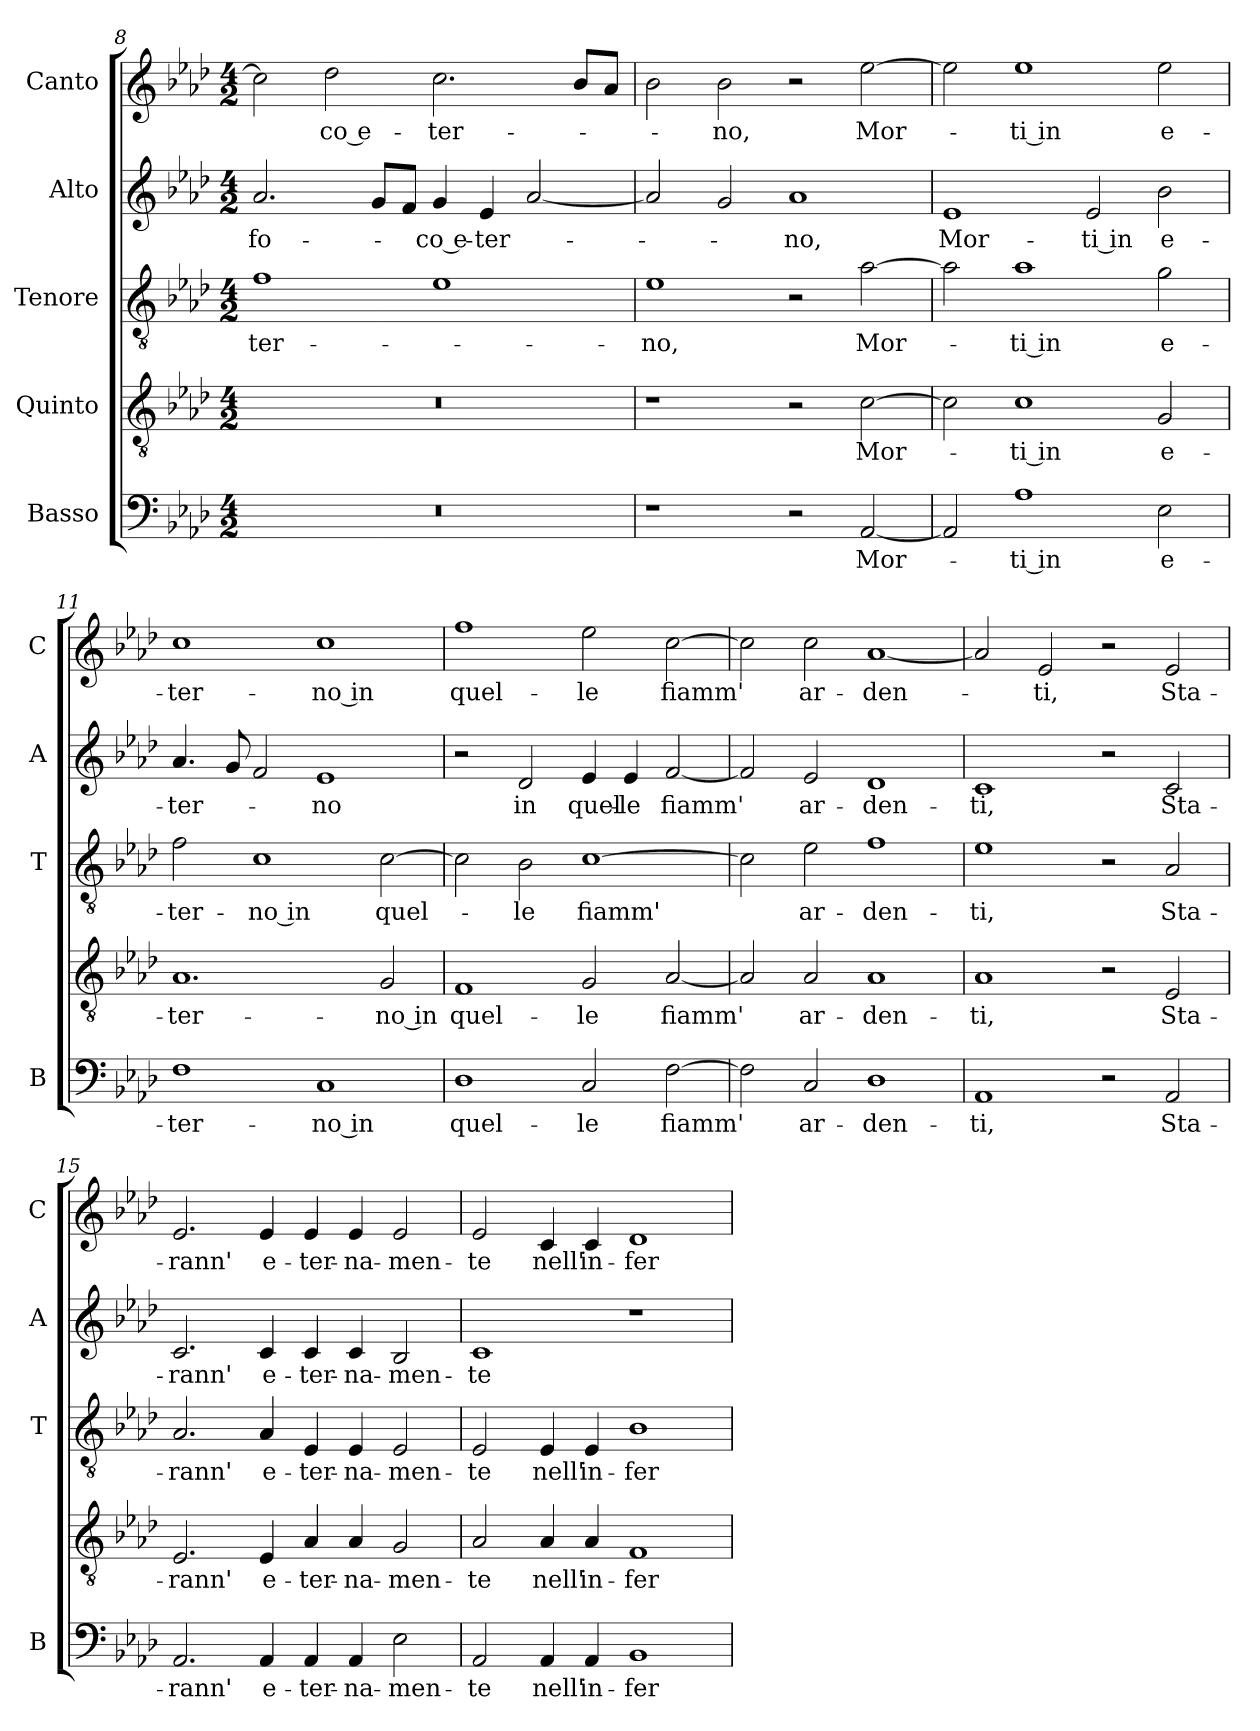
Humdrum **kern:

**kern	**text	**kern	**text	**kern	**text	**kern	**text	**kern	**text
*part5	*part5	*part4	*part4	*part3	*part3	*part2	*part2	*part1	*part1
*staff5	*staff5	*staff4	*staff4	*staff3	*staff3	*staff2	*staff2	*staff1	*staff1
*I"Basso	*	*I"Quinto	*	*I"Tenore	*	*I"Alto	*	*I"Canto	*
*I'B	*	*	*	*I'T	*	*I'A	*	*I'C	*
*clefF4	*	*clefGv2	*	*clefGv2	*	*clefG2	*	*clefG2	*
*k[b-e-a-d-]	*	*k[b-e-a-d-]	*	*k[b-e-a-d-]	*	*k[b-e-a-d-]	*	*k[b-e-a-d-]	*
*A-:	*	*A-:	*	*A-:	*	*A-:	*	*A-:	*
*M4/2	*	*M4/2	*	*M4/2	*	*M4/2	*	*M4/2	*
=8	=8	=8	=8	=8	=8	=8	=8	=8	=8
!	!	!	!	!	!LO:LY:b	!	!LO:LY:b	!	!
0r	.	0r	.	1f	-ter-	2.a-/	fo-	2cc\]	.
!	!	!	!	!	!	!	!	!	!LO:LY:b
.	.	.	.	.	.	.	.	2dd-\	-co e-
.	.	.	.	.	.	8g/L	.	.	.
.	.	.	.	.	.	8f/J	.	.	.
!	!	!	!	!	!	!	!LO:LY:b	!	!LO:LY:b
.	.	.	.	1e-	.	4g/	-co e-	2.cc\	-ter-
!	!	!	!	!	!	!	!LO:LY:b	!	!
.	.	.	.	.	.	4e-/	-ter-	.	.
.	.	.	.	.	.	[2a-/	.	.	.
.	.	.	.	.	.	.	.	8b-/L	.
.	.	.	.	.	.	.	.	8a-/J	.
!!LO:PB:g=z
=9	=9	=9	=9	=9	=9	=9	=9	=9	=9
!	!	!	!	!	!LO:LY:b	!	!	!	!
1r	.	1r	.	1e-	-no,	2a-/]	.	2b-\	.
!	!	!	!	!	!	!	!	!	!LO:LY:b
.	.	.	.	.	.	2g/	.	2b-\	-no,
!	!	!	!	!	!	!	!LO:LY:b	!	!
2r	.	2r	.	2r	.	1a-	-no,	2r	.
!	!LO:LY:b	!	!LO:LY:b	!	!LO:LY:b	!	!	!	!LO:LY:b
[2AA-/	Mor-	[2c\	Mor-	[2a-\	Mor-	.	.	[2ee-\	Mor-
=10	=10	=10	=10	=10	=10	=10	=10	=10	=10
!	!	!	!	!	!	!	!LO:LY:b	!	!
2AA-/]	.	2c\]	.	2a-\]	.	1e-	Mor-	2ee-\]	.
!	!LO:LY:b	!	!LO:LY:b	!	!LO:LY:b	!	!	!	!LO:LY:b
1A-	-ti in	1c	-ti in	1a-	-ti in	.	.	1ee-	-ti in
!	!	!	!	!	!	!	!LO:LY:b	!	!
.	.	.	.	.	.	2e-/	-ti in	.	.
!	!LO:LY:b	!	!LO:LY:b	!	!LO:LY:b	!	!LO:LY:b	!	!LO:LY:b
2E-\	e-	2G/	e-	2g\	e-	2b-\	e-	2ee-\	e-
=11	=11	=11	=11	=11	=11	=11	=11	=11	=11
!	!LO:LY:b	!	!LO:LY:b	!	!LO:LY:b	!	!LO:LY:b	!	!LO:LY:b
1F	-ter-	1.A-	-ter-	2f\	-ter-	4.a-/	-ter-	1cc	-ter-
.	.	.	.	.	.	8g/	.	.	.
!	!	!	!	!	!LO:LY:b	!	!	!	!
.	.	.	.	1c	-no in	2f/	.	.	.
!	!LO:LY:b	!	!	!	!	!	!LO:LY:b	!	!LO:LY:b
1C	-no in	.	.	.	.	1e-	-no	1cc	-no in
!	!	!	!LO:LY:b	!	!LO:LY:b	!	!	!	!
.	.	2G/	-no in	[2c\	quel-	.	.	.	.
=12	=12	=12	=12	=12	=12	=12	=12	=12	=12
!	!LO:LY:b	!	!LO:LY:b	!	!	!	!	!	!LO:LY:b
1D-	quel-	1F	quel-	2c\]	.	2r	.	1ff	quel-
!	!	!	!	!	!LO:LY:b	!	!LO:LY:b	!	!
.	.	.	.	2B-\	-le	2d-/	in	.	.
!	!LO:LY:b	!	!LO:LY:b	!	!LO:LY:b	!	!LO:LY:b	!	!LO:LY:b
2C/	-le	2G/	-le	[1c	fiamm'	4e-/	quel-	2ee-\	-le
!	!	!	!	!	!	!	!LO:LY:b	!	!
.	.	.	.	.	.	4e-/	-le	.	.
!	!LO:LY:b	!	!LO:LY:b	!	!	!	!LO:LY:b	!	!LO:LY:b
[2F\	fiamm'	[2A-/	fiamm'	.	.	[2f/	fiamm'	[2cc\	fiamm'
=13	=13	=13	=13	=13	=13	=13	=13	=13	=13
2F\]	.	2A-/]	.	2c\]	.	2f/]	.	2cc\]	.
!	!LO:LY:b	!	!LO:LY:b	!	!LO:LY:b	!	!LO:LY:b	!	!LO:LY:b
2C/	ar-	2A-/	ar-	2e-\	ar-	2e-/	ar-	2cc\	ar-
!	!LO:LY:b	!	!LO:LY:b	!	!LO:LY:b	!	!LO:LY:b	!	!LO:LY:b
1D-	-den-	1A-	-den-	1f	-den-	1d-	-den-	[1a-	-den-
!!LO:LB:g=z
=14	=14	=14	=14	=14	=14	=14	=14	=14	=14
!	!LO:LY:b	!	!LO:LY:b	!	!LO:LY:b	!	!LO:LY:b	!	!
1AA-	-ti,	1A-	-ti,	1e-	-ti,	1c	-ti,	2a-/]	.
!	!	!	!	!	!	!	!	!	!LO:LY:b
.	.	.	.	.	.	.	.	2e-/	-ti,
2r	.	2r	.	2r	.	2r	.	2r	.
!	!LO:LY:b	!	!LO:LY:b	!	!LO:LY:b	!	!LO:LY:b	!	!LO:LY:b
2AA-/	Sta-	2E-/	Sta-	2A-/	Sta-	2c/	Sta-	2e-/	Sta-
=15	=15	=15	=15	=15	=15	=15	=15	=15	=15
!	!LO:LY:b	!	!LO:LY:b	!	!LO:LY:b	!	!LO:LY:b	!	!LO:LY:b
2.AA-/	-rann'	2.E-/	-rann'	2.A-/	-rann'	2.c/	-rann'	2.e-/	-rann'
!	!LO:LY:b	!	!LO:LY:b	!	!LO:LY:b	!	!LO:LY:b	!	!LO:LY:b
4AA-/	e-	4E-/	e-	4A-/	e-	4c/	e-	4e-/	e-
!	!LO:LY:b	!	!LO:LY:b	!	!LO:LY:b	!	!LO:LY:b	!	!LO:LY:b
4AA-/	-ter-	4A-/	-ter-	4E-/	-ter-	4c/	-ter-	4e-/	-ter-
!	!LO:LY:b	!	!LO:LY:b	!	!LO:LY:b	!	!LO:LY:b	!	!LO:LY:b
4AA-/	-na-	4A-/	-na-	4E-/	-na-	4c/	-na-	4e-/	-na-
!	!LO:LY:b	!	!LO:LY:b	!	!LO:LY:b	!	!LO:LY:b	!	!LO:LY:b
2E-\	-men-	2G/	-men-	2E-/	-men-	2B-/	-men-	2e-/	-men-
=16	=16	=16	=16	=16	=16	=16	=16	=16	=16
!	!LO:LY:b	!	!LO:LY:b	!	!LO:LY:b	!	!LO:LY:b	!	!LO:LY:b
2AA-/	-te	2A-/	-te	2E-/	-te	1c	-te	2e-/	-te
!	!LO:LY:b	!	!LO:LY:b	!	!LO:LY:b	!	!	!	!LO:LY:b
4AA-/	nell'	4A-/	nell'	4E-/	nell'	.	.	4c/	nell'
!	!LO:LY:b	!	!LO:LY:b	!	!LO:LY:b	!	!	!	!LO:LY:b
4AA-/	in-	4A-/	in-	4E-/	in-	.	.	4c/	in-
!	!LO:LY:b	!	!LO:LY:b	!	!LO:LY:b	!	!	!	!LO:LY:b
1BB-	-fer-	1F	-fer-	1B-	-fer-	1r	.	1d-	-fer-
=	=	=	=	=	=	=	=	=	=
*-	*-	*-	*-	*-	*-	*-	*-	*-	*-
